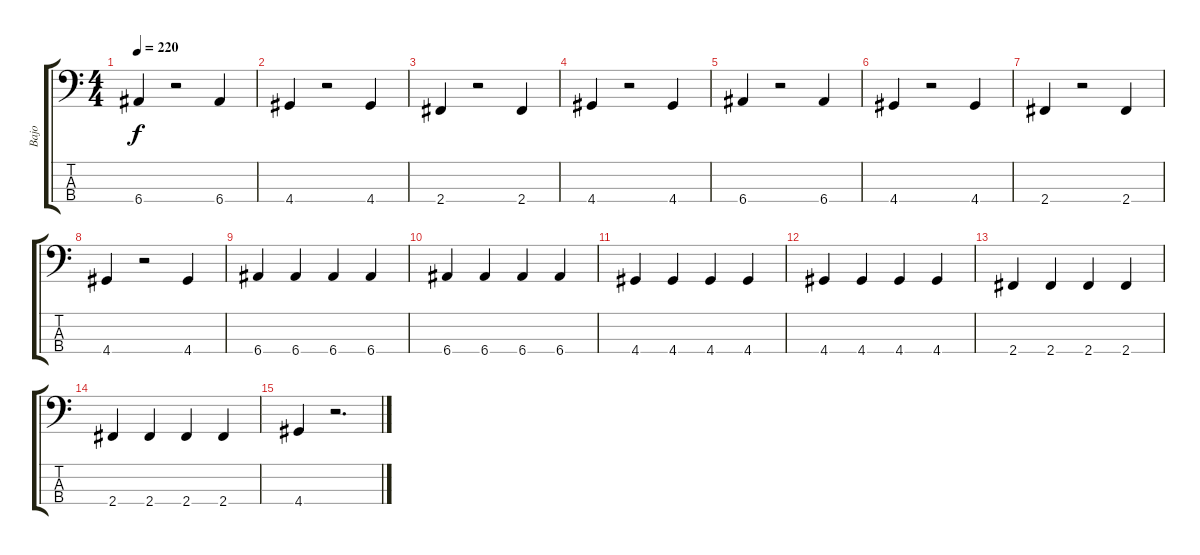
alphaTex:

\track ("Bajo" "Bajo") {instrument electricbassfinger}
\staff {score tabs}
\tuning (G2 D2 A1 E1) {hide}
\ts (4 4)
\tempo 220
\clef f4
\ks c
6.4.4{dy f} r.2 6.4.4 |
4.4.4 r.2 4.4.4 |
2.4.4 r.2 2.4.4 |
4.4.4 r.2 4.4.4 |
6.4.4 r.2 6.4.4 |
4.4.4 r.2 4.4.4 |
2.4.4 r.2 2.4.4 |
4.4.4 r.2 4.4.4 |
6.4.4 6.4.4 6.4.4 6.4.4 |
6.4.4 6.4.4 6.4.4 6.4.4 |
4.4.4 4.4.4 4.4.4 4.4.4 |
4.4.4 4.4.4 4.4.4 4.4.4 |
2.4.4 2.4.4 2.4.4 2.4.4 |
2.4.4 2.4.4 2.4.4 2.4.4 |
4.4.4 r.2{d}
